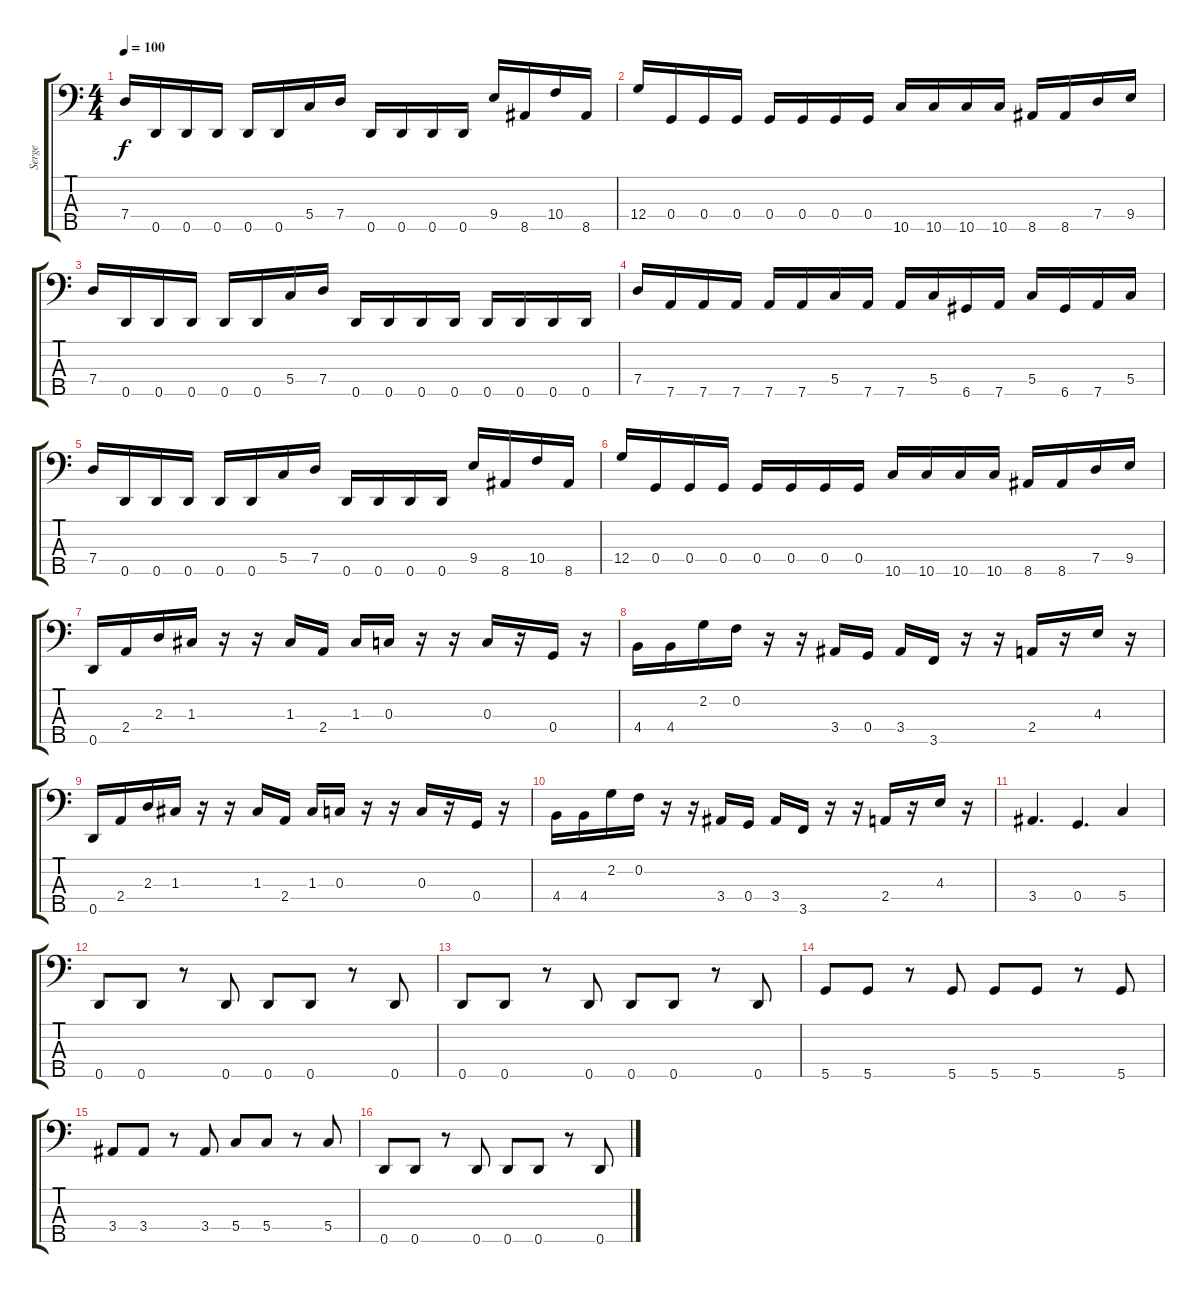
\track ("Serge" "Serge") {instrument electricbasspick}
\staff {score tabs}
\tuning (Bb2 F2 C2 G1 D1) {hide}
\ts (4 4)
\tempo 100
\clef f4
\ks c
7.4.16{dy f} 0.5.16 0.5.16 0.5.16 0.5.16 0.5.16 5.4.16 7.4.16 0.5.16 0.5.16 0.5.16 0.5.16 9.4.16 8.5.16 10.4.16 8.5.16 |
12.4.16 0.4.16 0.4.16 0.4.16 0.4.16 0.4.16 0.4.16 0.4.16 10.5.16 10.5.16 10.5.16 10.5.16 8.5.16 8.5.16 7.4.16 9.4.16 |
7.4.16 0.5.16 0.5.16 0.5.16 0.5.16 0.5.16 5.4.16 7.4.16 0.5.16 0.5.16 0.5.16 0.5.16 0.5.16 0.5.16 0.5.16 0.5.16 |
7.4.16 7.5.16 7.5.16 7.5.16 7.5.16 7.5.16 5.4.16 7.5.16 7.5.16 5.4.16 6.5.16 7.5.16 5.4.16 6.5.16 7.5.16 5.4.16 |
7.4.16 0.5.16 0.5.16 0.5.16 0.5.16 0.5.16 5.4.16 7.4.16 0.5.16 0.5.16 0.5.16 0.5.16 9.4.16 8.5.16 10.4.16 8.5.16 |
12.4.16 0.4.16 0.4.16 0.4.16 0.4.16 0.4.16 0.4.16 0.4.16 10.5.16 10.5.16 10.5.16 10.5.16 8.5.16 8.5.16 7.4.16 9.4.16 |
0.5.16 2.4.16 2.3.16 1.3.16 r.16 r.16 1.3.16 2.4.16 1.3.16 0.3.16 r.16 r.16 0.3.16 r.16 0.4.16 r.16 |
4.4.16 4.4.16 2.2.16 0.2.16 r.16 r.16 3.4.16 0.4.16 3.4.16 3.5.16 r.16 r.16 2.4.16 r.16 4.3.16 r.16 |
0.5.16 2.4.16 2.3.16 1.3.16 r.16 r.16 1.3.16 2.4.16 1.3.16 0.3.16 r.16 r.16 0.3.16 r.16 0.4.16 r.16 |
4.4.16 4.4.16 2.2.16 0.2.16 r.16 r.16 3.4.16 0.4.16 3.4.16 3.5.16 r.16 r.16 2.4.16 r.16 4.3.16 r.16 |
3.4.4{d} 0.4.4{d} 5.4.4 |
0.5.8 0.5.8 r.8 0.5.8 0.5.8 0.5.8 r.8 0.5.8 |
0.5.8 0.5.8 r.8 0.5.8 0.5.8 0.5.8 r.8 0.5.8 |
5.5.8 5.5.8 r.8 5.5.8 5.5.8 5.5.8 r.8 5.5.8 |
3.4.8 3.4.8 r.8 3.4.8 5.4.8 5.4.8 r.8 5.4.8 |
0.5.8 0.5.8 r.8 0.5.8 0.5.8 0.5.8 r.8 0.5.8
